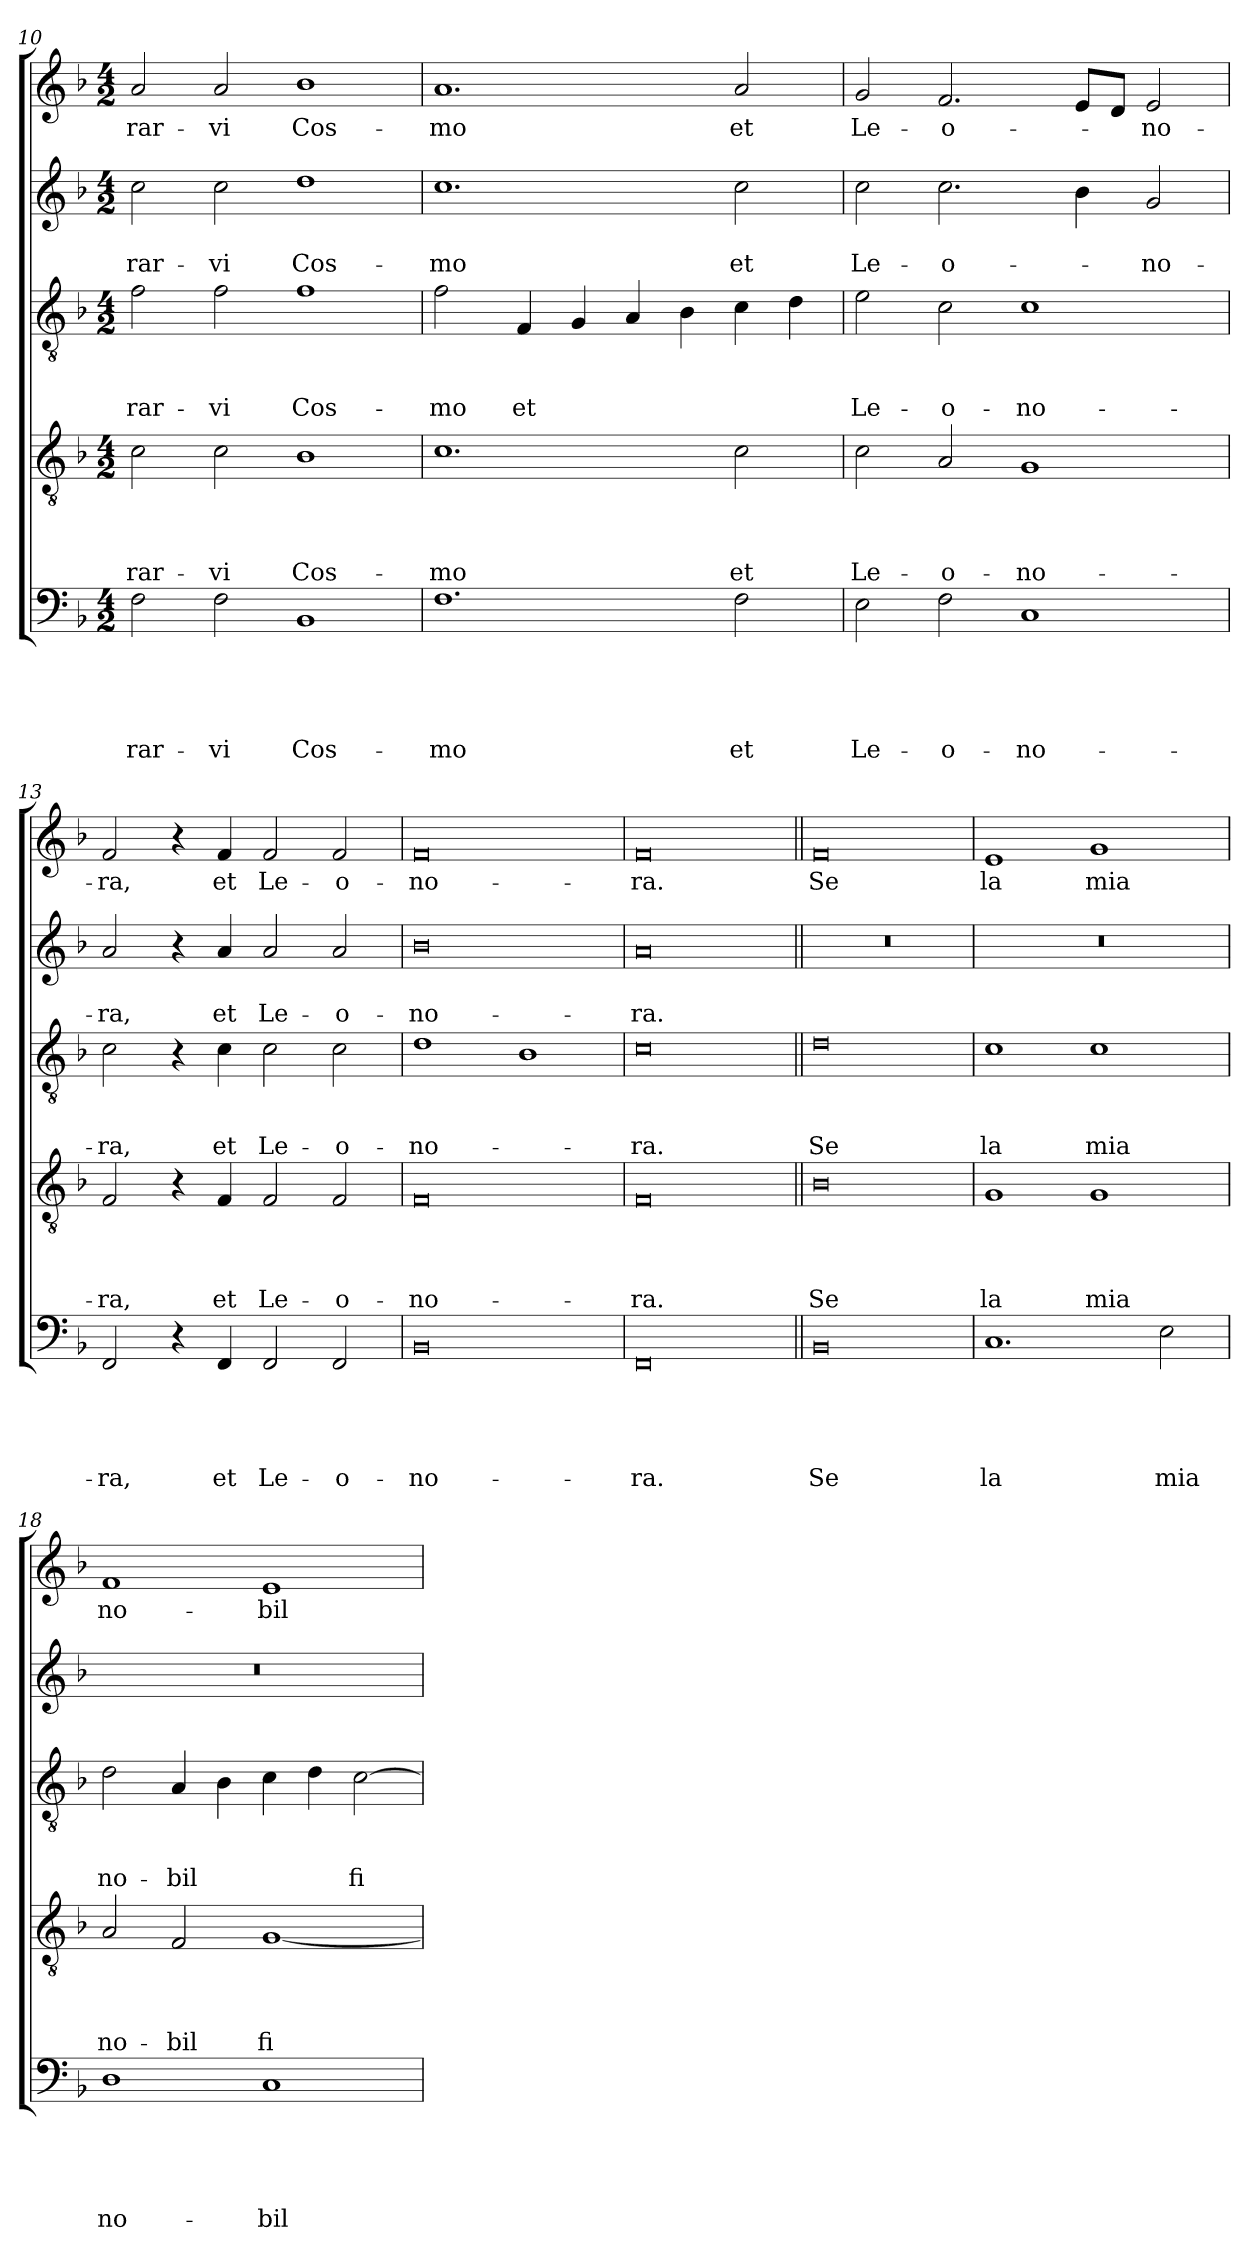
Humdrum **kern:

**kern	**text	**text	**text	**text	**text	**kern	**text	**text	**text	**text	**kern	**text	**text	**text	**kern	**text	**text	**kern	**text
*part5	*part5	*part5	*part5	*part5	*part5	*part4	*part4	*part4	*part4	*part4	*part3	*part3	*part3	*part3	*part2	*part2	*part2	*part1	*part1
*staff5	*staff5	*staff5	*staff5	*staff5	*staff5	*staff4	*staff4	*staff4	*staff4	*staff4	*staff3	*staff3	*staff3	*staff3	*staff2	*staff2	*staff2	*staff1	*staff1
*clefF4	*	*	*	*	*	*clefGv2	*	*	*	*	*clefGv2	*	*	*	*clefG2	*	*	*clefG2	*
*k[b-]	*	*	*	*	*	*k[b-]	*	*	*	*	*k[b-]	*	*	*	*k[b-]	*	*	*k[b-]	*
*F:	*	*	*	*	*	*F:	*	*	*	*	*F:	*	*	*	*F:	*	*	*F:	*
*M4/2	*	*	*	*	*	*M4/2	*	*	*	*	*M4/2	*	*	*	*M4/2	*	*	*M4/2	*
=10	=10	=10	=10	=10	=10	=10	=10	=10	=10	=10	=10	=10	=10	=10	=10	=10	=10	=10	=10
!	!	!	!	!	!LO:LY:b	!	!	!	!	!LO:LY:b	!	!	!	!LO:LY:b	!	!	!LO:LY:b	!	!LO:LY:b
2F\	.	.	.	.	-rar-	2c\	.	.	.	-rar-	2f\	.	.	-rar-	2cc\	.	-rar-	2a/	-rar-
!	!	!	!	!	!LO:LY:b	!	!	!	!	!LO:LY:b	!	!	!	!LO:LY:b	!	!	!LO:LY:b	!	!LO:LY:b
2F\	.	.	.	.	-vi	2c\	.	.	.	-vi	2f\	.	.	-vi	2cc\	.	-vi	2a/	-vi
!	!	!	!	!	!LO:LY:b	!	!	!	!	!LO:LY:b	!	!	!	!LO:LY:b	!	!	!LO:LY:b	!	!LO:LY:b
1BB-	.	.	.	.	Cos-	1B-	.	.	.	Cos-	1f	.	.	Cos-	1dd	.	Cos-	1b-	Cos-
=11	=11	=11	=11	=11	=11	=11	=11	=11	=11	=11	=11	=11	=11	=11	=11	=11	=11	=11	=11
!	!	!	!	!	!LO:LY:b	!	!	!	!	!LO:LY:b	!	!	!	!LO:LY:b	!	!	!LO:LY:b	!	!LO:LY:b
1.F	.	.	.	.	-mo	1.c	.	.	.	-mo	2f\	.	.	-mo	1.cc	.	-mo	1.a	-mo
!	!	!	!	!	!	!	!	!	!	!	!	!	!	!LO:LY:b	!	!	!	!	!
.	.	.	.	.	.	.	.	.	.	.	4F/	.	.	et	.	.	.	.	.
.	.	.	.	.	.	.	.	.	.	.	4G/	.	.	.	.	.	.	.	.
.	.	.	.	.	.	.	.	.	.	.	4A/	.	.	.	.	.	.	.	.
.	.	.	.	.	.	.	.	.	.	.	4B-\	.	.	.	.	.	.	.	.
!	!	!	!	!	!LO:LY:b	!	!	!	!	!LO:LY:b	!	!	!	!	!	!	!LO:LY:b	!	!LO:LY:b
2F\	.	.	.	.	et	2c\	.	.	.	et	4c\	.	.	.	2cc\	.	et	2a/	et
.	.	.	.	.	.	.	.	.	.	.	4d\	.	.	.	.	.	.	.	.
=12	=12	=12	=12	=12	=12	=12	=12	=12	=12	=12	=12	=12	=12	=12	=12	=12	=12	=12	=12
!	!	!	!	!	!LO:LY:b	!	!	!	!	!LO:LY:b	!	!	!	!LO:LY:b	!	!	!LO:LY:b	!	!LO:LY:b
2E\	.	.	.	.	Le-	2c\	.	.	.	Le-	2e\	.	.	Le-	2cc\	.	Le-	2g/	Le-
!	!	!	!	!	!LO:LY:b	!	!	!	!	!LO:LY:b	!	!	!	!LO:LY:b	!	!	!LO:LY:b	!	!LO:LY:b
2F\	.	.	.	.	-o-	2A/	.	.	.	-o-	2c\	.	.	-o-	2.cc\	.	-o-	2.f/	-o-
!	!	!	!	!	!LO:LY:b	!	!	!	!	!LO:LY:b	!	!	!	!LO:LY:b	!	!	!	!	!
1C	.	.	.	.	-no-	1G	.	.	.	-no-	1c	.	.	-no-	.	.	.	.	.
.	.	.	.	.	.	.	.	.	.	.	.	.	.	.	4b-\	.	.	8e/L	.
.	.	.	.	.	.	.	.	.	.	.	.	.	.	.	.	.	.	8d/J	.
!	!	!	!	!	!	!	!	!	!	!	!	!	!	!	!	!	!LO:LY:b	!	!LO:LY:b
.	.	.	.	.	.	.	.	.	.	.	.	.	.	.	2g/	.	-no-	2e/	-no-
=13	=13	=13	=13	=13	=13	=13	=13	=13	=13	=13	=13	=13	=13	=13	=13	=13	=13	=13	=13
!	!	!	!	!	!LO:LY:b	!	!	!	!	!LO:LY:b	!	!	!	!LO:LY:b	!	!	!LO:LY:b	!	!LO:LY:b
2FF/	.	.	.	.	-ra,	2F/	.	.	.	-ra,	2c\	.	.	-ra,	2a/	.	-ra,	2f/	-ra,
4r	.	.	.	.	.	4r	.	.	.	.	4r	.	.	.	4r	.	.	4r	.
!	!	!	!	!	!LO:LY:b	!	!	!	!	!LO:LY:b	!	!	!	!LO:LY:b	!	!	!LO:LY:b	!	!LO:LY:b
4FF/	.	.	.	.	et	4F/	.	.	.	et	4c\	.	.	et	4a/	.	et	4f/	et
!	!	!	!	!	!LO:LY:b	!	!	!	!	!LO:LY:b	!	!	!	!LO:LY:b	!	!	!LO:LY:b	!	!LO:LY:b
2FF/	.	.	.	.	Le-	2F/	.	.	.	Le-	2c\	.	.	Le-	2a/	.	Le-	2f/	Le-
!	!	!	!	!	!LO:LY:b	!	!	!	!	!LO:LY:b	!	!	!	!LO:LY:b	!	!	!LO:LY:b	!	!LO:LY:b
2FF/	.	.	.	.	-o-	2F/	.	.	.	-o-	2c\	.	.	-o-	2a/	.	-o-	2f/	-o-
=14	=14	=14	=14	=14	=14	=14	=14	=14	=14	=14	=14	=14	=14	=14	=14	=14	=14	=14	=14
!	!	!	!	!	!LO:LY:b	!	!	!	!	!LO:LY:b	!	!	!	!LO:LY:b	!	!	!LO:LY:b	!	!LO:LY:b
0BB-	.	.	.	.	-no-	0F	.	.	.	-no-	1d	.	.	-no-	0b-	.	-no-	0f	-no-
.	.	.	.	.	.	.	.	.	.	.	1B-	.	.	.	.	.	.	.	.
!!LO:LB:g=z
=15	=15	=15	=15	=15	=15	=15	=15	=15	=15	=15	=15	=15	=15	=15	=15	=15	=15	=15	=15
!	!	!	!	!	!LO:LY:b	!	!	!	!	!LO:LY:b	!	!	!	!LO:LY:b	!	!	!LO:LY:b	!	!LO:LY:b
0FF	.	.	.	.	-ra.	0F	.	.	.	-ra.	0c	.	.	-ra.	0a	.	-ra.	0f	-ra.
=16||	=16||	=16||	=16||	=16||	=16||	=16||	=16||	=16||	=16||	=16||	=16||	=16||	=16||	=16||	=16||	=16||	=16||	=16||	=16||
!	!	!	!	!	!LO:LY:b	!	!	!	!	!LO:LY:b	!	!	!	!LO:LY:b	!	!	!	!	!LO:LY:b
0BB-	.	.	.	.	Se	0B-	.	.	.	Se	0d	.	.	Se	0r	.	.	0f	Se
=17	=17	=17	=17	=17	=17	=17	=17	=17	=17	=17	=17	=17	=17	=17	=17	=17	=17	=17	=17
!	!	!	!	!	!LO:LY:b	!	!	!	!	!LO:LY:b	!	!	!	!LO:LY:b	!	!	!	!	!LO:LY:b
1.C	.	.	.	.	la	1G	.	.	.	la	1c	.	.	la	0r	.	.	1e	la
!	!	!	!	!	!	!	!	!	!	!LO:LY:b	!	!	!	!LO:LY:b	!	!	!	!	!LO:LY:b
.	.	.	.	.	.	1G	.	.	.	mia	1c	.	.	mia	.	.	.	1g	mia
!	!	!	!	!	!LO:LY:b	!	!	!	!	!	!	!	!	!	!	!	!	!	!
2E\	.	.	.	.	mia	.	.	.	.	.	.	.	.	.	.	.	.	.	.
=18	=18	=18	=18	=18	=18	=18	=18	=18	=18	=18	=18	=18	=18	=18	=18	=18	=18	=18	=18
!	!	!	!	!	!LO:LY:b	!	!	!	!	!LO:LY:b	!	!	!	!LO:LY:b	!	!	!	!	!LO:LY:b
1D	.	.	.	.	no-	2A/	.	.	.	no-	2d\	.	.	no-	0r	.	.	1f	no-
!	!	!	!	!	!	!	!	!	!	!LO:LY:b	!	!	!	!LO:LY:b	!	!	!	!	!
.	.	.	.	.	.	2F/	.	.	.	-bil	4A/	.	.	-bil	.	.	.	.	.
.	.	.	.	.	.	.	.	.	.	.	4B-\	.	.	.	.	.	.	.	.
!	!	!	!	!	!LO:LY:b	!	!	!	!	!LO:LY:b	!	!	!	!	!	!	!	!	!LO:LY:b
1C	.	.	.	.	-bil	[1G	.	.	.	fi-	4c\	.	.	.	.	.	.	1e	-bil
.	.	.	.	.	.	.	.	.	.	.	4d\	.	.	.	.	.	.	.	.
!	!	!	!	!	!	!	!	!	!	!	!	!	!	!LO:LY:b	!	!	!	!	!
.	.	.	.	.	.	.	.	.	.	.	[2c\	.	.	fi-	.	.	.	.	.
=	=	=	=	=	=	=	=	=	=	=	=	=	=	=	=	=	=	=	=
*-	*-	*-	*-	*-	*-	*-	*-	*-	*-	*-	*-	*-	*-	*-	*-	*-	*-	*-	*-
